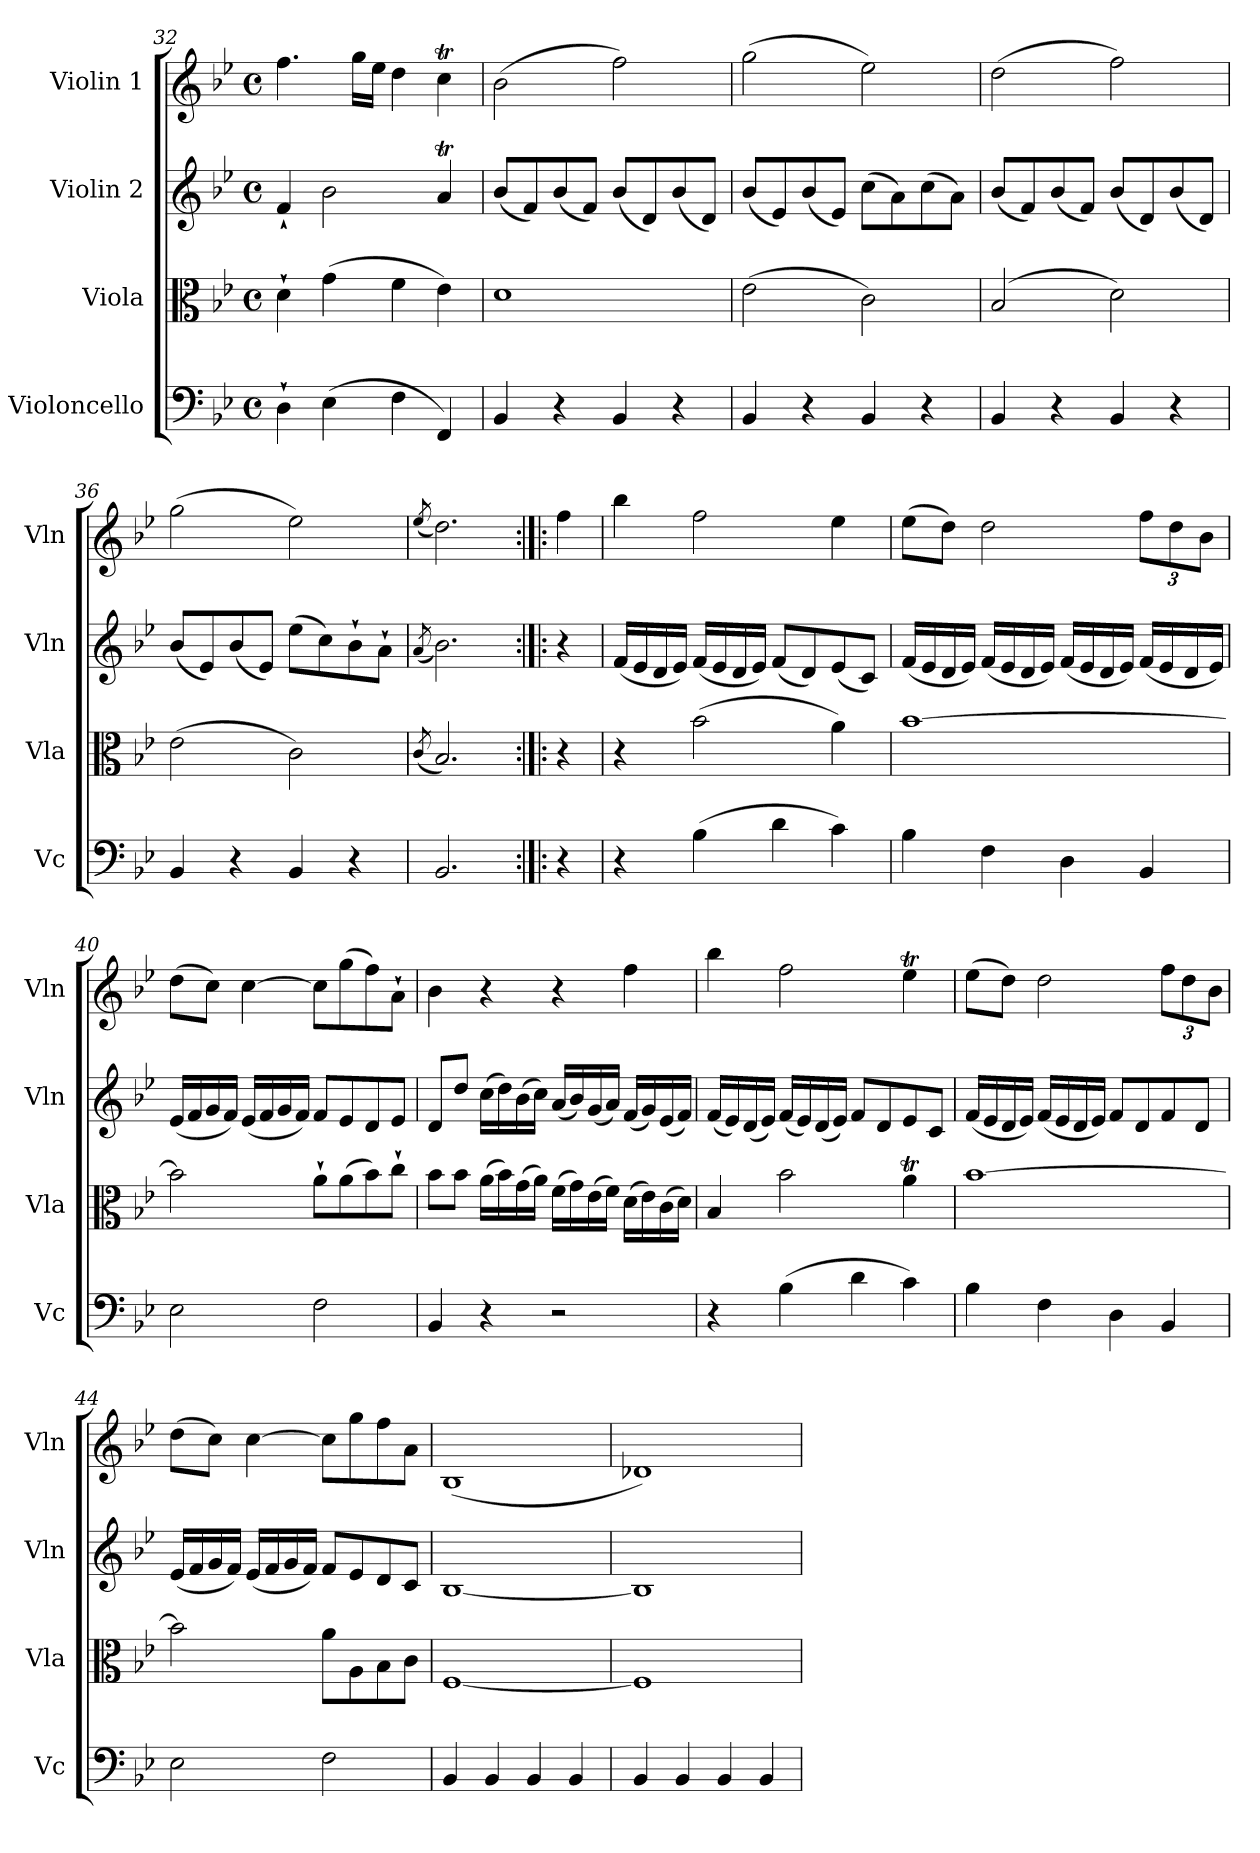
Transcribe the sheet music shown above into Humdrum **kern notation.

**kern	**dynam	**kern	**dynam	**kern	**dynam	**kern	**dynam
*part4	*part4	*part3	*part3	*part2	*part2	*part1	*part1
*staff4	*staff4	*staff3	*staff3	*staff2	*staff2	*staff1	*staff1
*I"Violoncello	*	*I"Viola	*	*I"Violin 2	*	*I"Violin 1	*
*I'Vc	*	*I'Vla	*	*I'Vln	*	*I'Vln	*
*clefF4	*	*clefC3	*	*clefG2	*	*clefG2	*
*k[b-e-]	*	*k[b-e-]	*	*k[b-e-]	*	*k[b-e-]	*
*M4/4	*	*M4/4	*	*M4/4	*	*M4/4	*
*met(c)	*	*met(c)	*	*met(c)	*	*met(c)	*
=32	=32	=32	=32	=32	=32	=32	=32
4D`\	.	4d`\	.	4f`/	.	4.ff\	.
(4E-\	.	(>4g\	.	2b-\	.	.	.
.	.	.	.	.	.	16gg\LL	.
.	.	.	.	.	.	16ee-\JJ	.
4F\	.	4f\	.	.	.	4dd\	.
4FF/)	.	4e-\)	.	4at/	.	4ccT\	.
=33	=33	=33	=33	=33	=33	=33	=33
4BB-/	.	1d	.	(<8b-/L	.	(2b-\	.
.	.	.	.	8f/)	.	.	.
4r	.	.	.	(<8b-/	.	.	.
.	.	.	.	8f/J)	.	.	.
4BB-/	.	.	.	(8b-/L	.	2ff\)	.
.	.	.	.	8d/)	.	.	.
4r	.	.	.	(8b-/	.	.	.
.	.	.	.	8d/J)	.	.	.
=34	=34	=34	=34	=34	=34	=34	=34
4BB-/	.	(2e-\	.	(<8b-/L	.	(2gg\	.
.	.	.	.	8e-/)	.	.	.
4r	.	.	.	(<8b-/	.	.	.
.	.	.	.	8e-/J)	.	.	.
4BB-/	.	2c\)	.	(>8cc\L	.	2ee-\)	.
.	.	.	.	8a\)	.	.	.
4r	.	.	.	(>8cc\	.	.	.
.	.	.	.	8a\J)	.	.	.
!!LO:LB:g=z
=35	=35	=35	=35	=35	=35	=35	=35
4BB-/	.	(2B-/	.	(<8b-/L	.	(2dd\	.
.	.	.	.	8f/)	.	.	.
4r	.	.	.	(8b-/	.	.	.
.	.	.	.	8f/J)	.	.	.
4BB-/	.	2d\)	.	(8b-/L	.	2ff\)	.
.	.	.	.	8d/)	.	.	.
4r	.	.	.	(<8b-/	.	.	.
.	.	.	.	8d/J)	.	.	.
=36	=36	=36	=36	=36	=36	=36	=36
4BB-/	.	(2e-\	.	(8b-/L	.	(2gg\	.
.	.	.	.	8e-/)	.	.	.
4r	.	.	.	(<8b-/	.	.	.
.	.	.	.	8e-/J)	.	.	.
4BB-/	.	2c\)	.	(>8ee-\L	.	2ee-\)	.
.	.	.	.	8cc\)	.	.	.
4r	.	.	.	8b-`\	.	.	.
.	.	.	.	8a`\J	.	.	.
=37	=37	=37	=37	=37	=37	=37	=37
.	.	(8qc/	.	(8qa/	.	(8qee-/	.
2.BB-/	.	2.B-/)	.	2.b-\)	.	2.dd\)	.
!!LO:LB:g=z
=37X1:|!|:	=37X1:|!|:	=37X1:|!|:	=37X1:|!|:	=37X1:|!|:	=37X1:|!|:	=37X1:|!|:	=37X1:|!|:
!	!	!	!	!	!	!	!LO:DY:b
!	!	!	!	!	!	!	!LO:DY:n=1:b
!	!	!	!	!	!	!	!LO:DY:n=2:b
4r	.	4r	.	4r	.	4ff\	other-dynamics p other-dynamics
=38	=38	=38	=38	=38	=38	=38	=38
!	!	!	!	!	!LO:DY:b	!	!
!	!	!	!	!	!LO:DY:n=1:b	!	!
!	!	!	!	!	!LO:DY:n=2:b	!	!
4r	.	4r	.	(<16f/LL	other-dynamics p other-dynamics	4bb-\	.
.	.	.	.	16e-/	.	.	.
.	.	.	.	16d/	.	.	.
.	.	.	.	16e-/JJ)	.	.	.
!	!LO:DY:b	!	!	!	!	!	!
!	!LO:DY:n=1:b	!	!	!	!	!	!
!	!LO:DY:n=2:b	!	!LO:DY:b	!	!	!	!
!	!	!	!LO:DY:n=1:b	!	!	!	!
!	!	!	!LO:DY:n=2:b	!	!	!	!
(>4B-\	other-dynamics p other-dynamics	(>2b-\	other-dynamics p other-dynamics	(<16f/LL	.	2ff\	.
.	.	.	.	16e-/	.	.	.
.	.	.	.	16d/	.	.	.
.	.	.	.	16e-/JJ)	.	.	.
4d\	.	.	.	(<8f/L	.	.	.
.	.	.	.	8d/)	.	.	.
4c\)	.	4a\)	.	(<8e-/	.	4ee-\	.
.	.	.	.	8c/J)	.	.	.
=39	=39	=39	=39	=39	=39	=39	=39
4B-\	.	[>1b-	.	(<16f/LL	.	(>8ee-\L	.
.	.	.	.	16e-/	.	.	.
.	.	.	.	16d/	.	8dd\J)	.
.	.	.	.	16e-/JJ)	.	.	.
4F\	.	.	.	(<16f/LL	.	2dd\	.
.	.	.	.	16e-/	.	.	.
.	.	.	.	16d/	.	.	.
.	.	.	.	16e-/JJ)	.	.	.
4D\	.	.	.	(<16f/LL	.	.	.
.	.	.	.	16e-/	.	.	.
.	.	.	.	16d/	.	.	.
.	.	.	.	16e-/JJ)	.	.	.
*	*	*	*	*	*	*Xbrackettup	*
4BB-/	.	.	.	(<16f/LL	.	12ff\L	.
.	.	.	.	16e-/	.	.	.
.	.	.	.	.	.	12dd\	.
.	.	.	.	16d/	.	.	.
.	.	.	.	.	.	12b-\J	.
.	.	.	.	16e-/JJ)	.	.	.
!!LO:PB:g=z
=40	=40	=40	=40	=40	=40	=40	=40
2E-\	.	2b-\]	.	(<16e-/LL	.	(>8dd\L	.
.	.	.	.	16f/	.	.	.
.	.	.	.	16g/	.	8cc\J)	.
.	.	.	.	16f/JJ)	.	.	.
.	.	.	.	(<16e-/LL	.	[>4cc\	.
.	.	.	.	16f/	.	.	.
.	.	.	.	16g/	.	.	.
.	.	.	.	16f/JJ)	.	.	.
2F\	.	8a`\L	.	8f/L	.	8cc\L]	.
.	.	(>8a\	.	8e-/	.	(>8gg\	.
.	.	8b-\)	.	8d/	.	8ff\)	.
.	.	8cc`\J	.	8e-/J	.	8a`\J	.
=41	=41	=41	=41	=41	=41	=41	=41
4BB-/	.	8b-\L	.	8d/L	.	4b-\	.
.	.	8b-\J	.	8dd/J	.	.	.
4r	.	(>16a\LL	.	(16cc\LL	.	4r	.
.	.	16b-\)	.	16dd\)	.	.	.
.	.	(>16g\	.	(>16b-\	.	.	.
.	.	16a\JJ)	.	16cc\JJ)	.	.	.
2r	.	(>16f\LL	.	(<16a/LL	.	4r	.
.	.	16g\)	.	16b-/)	.	.	.
.	.	(>16e-\	.	(<16g/	.	.	.
.	.	16f\JJ)	.	16a/JJ)	.	.	.
.	.	(16d\LL	.	(<16f/LL	.	4ff\	.
.	.	16e-\)	.	16g/)	.	.	.
.	.	(>16c\	.	(<16e-/	.	.	.
.	.	16d\JJ)	.	16f/JJ)	.	.	.
=42	=42	=42	=42	=42	=42	=42	=42
4r	.	4B-/	.	(16f/LL	.	4bb-\	.
.	.	.	.	16e-/)	.	.	.
.	.	.	.	(<16d/	.	.	.
.	.	.	.	16e-/JJ)	.	.	.
(>4B-\	.	2b-\	.	(<16f/LL	.	2ff\	.
.	.	.	.	16e-/)	.	.	.
.	.	.	.	(<16d/	.	.	.
.	.	.	.	16e-/JJ)	.	.	.
4d\	.	.	.	8f/L	.	.	.
.	.	.	.	8d/	.	.	.
4c\)	.	4at\	.	8e-/	.	4ee-T\	.
.	.	.	.	8c/J	.	.	.
!!LO:LB:g=z
=43	=43	=43	=43	=43	=43	=43	=43
4B-\	.	[>1b-	.	(<16f/LL	.	(>8ee-\L	.
.	.	.	.	16e-/	.	.	.
.	.	.	.	16d/	.	8dd\J)	.
.	.	.	.	16e-/JJ)	.	.	.
4F\	.	.	.	(<16f/LL	.	2dd\	.
.	.	.	.	16e-/	.	.	.
.	.	.	.	16d/	.	.	.
.	.	.	.	16e-/JJ)	.	.	.
4D\	.	.	.	8f/L	.	.	.
.	.	.	.	8d/	.	.	.
4BB-/	.	.	.	8f/	.	12ff\L	.
.	.	.	.	.	.	12dd\	.
.	.	.	.	8d/J	.	.	.
.	.	.	.	.	.	12b-\J	.
=44	=44	=44	=44	=44	=44	=44	=44
2E-\	.	2b-\]	.	(<16e-/LL	.	(>8dd\L	.
.	.	.	.	16f/	.	.	.
.	.	.	.	16g/	.	8cc\J)	.
.	.	.	.	16f/JJ)	.	.	.
.	.	.	.	(<16e-/LL	.	[>4cc\	.
.	.	.	.	16f/	.	.	.
.	.	.	.	16g/	.	.	.
.	.	.	.	16f/JJ)	.	.	.
2F\	.	8a\L	.	8f/L	.	8cc\L]	.
.	.	8A\	.	8e-/	.	8gg\	.
.	.	8B-\	.	8d/	.	8ff\	.
.	.	8c\J	.	8c/J	.	8a\J	.
=45	=45	=45	=45	=45	=45	=45	=45
4BB-/	.	[<1F	.	[<1B-	.	(1B-	.
4BB-/	.	.	.	.	.	.	.
4BB-/	.	.	.	.	.	.	.
4BB-/	.	.	.	.	.	.	.
=46	=46	=46	=46	=46	=46	=46	=46
4BB-/	.	1F]	.	1B-]	.	1d-X)	.
4BB-/	.	.	.	.	.	.	.
4BB-/	.	.	.	.	.	.	.
4BB-/	.	.	.	.	.	.	.
=	=	=	=	=	=	=	=
*-	*-	*-	*-	*-	*-	*-	*-
